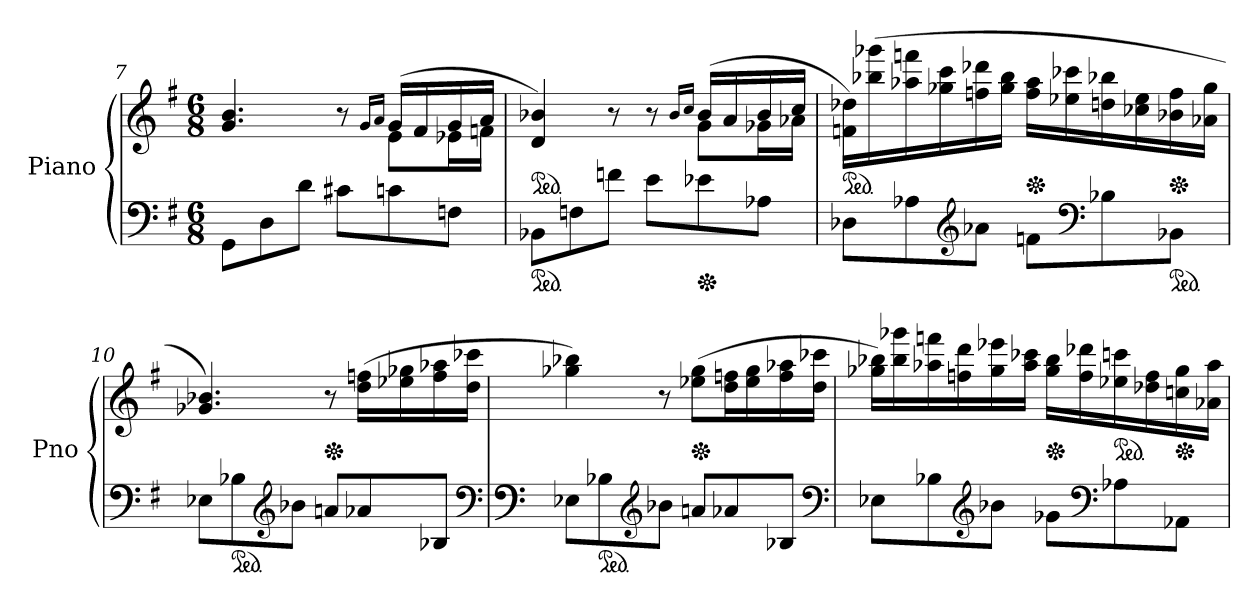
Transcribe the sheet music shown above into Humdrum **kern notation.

**kern	**kern
*part1	*part1
*staff2	*staff1
*I"Piano	*
*I'Pno	*
*clefF4	*clefG2
*k[f#]	*k[f#]
*G:	*G:
*M6/8	*M6/8
=7	=7
*	*^
8GG\L	4.g/ 4.b/	2ryy
8D\	.	.
8d\J	.	.
8c#X\L	8r	.
.	16qg/LL	.
.	16qa/JJ	.
8cn\	(16g/LL	8e\L
.	16f#/	.
8Fn\J	16g/	16e-X\L
.	16a/JJ	16fn\JJ
!!LO:LB:g=z	!!
=8	=8	=8
*ped	*	*
*	*ped	*
8BB-X\L	4d/ 4b-X/)	2ryy
8Fn\	.	.
8fn\J	8r	.
8e\L	8r	.
.	16qb-/LL	.
.	16qcc/JJ	.
*Xped	*	*
8e-X\	(16b-/LL	8g\L
.	16a/	.
8A-X\J	16b-/	16g-X\L
.	16cc/JJ	16a-X\JJ
*	*v	*v
=9	=9
*	*ped
8D-X\L	16fn\ 16dd-X\LL)
.	(16bb-X\ 16ggg-X\
8A-X\	16aa-X\ 16fffn\
.	16gg-X\ 16ccc\
*clefG2	*
8a-X\J	16ffn\ 16ddd-X\
.	16gg-\ 16bb-\JJ
*	*Xped
8fn\L	16ff\ 16aa-\LL
.	16ee-X\ 16ccc-X\
*clefF4	*
8B-X\	16ddn\ 16bb-X\
.	16cc-X\ 16ee-\
*ped	*
*	*Xped
8BB-X\J	16b-X\ 16ff\
.	16a-X\ 16gg-\JJ
=10	=10
8E-X\L	4.g-X/ 4.b-X/)
*ped	*
8B-X\	.
*clefG2	*
8b-X\J	.
*	*Xped
8an/L	8r
8a-X/	(16dd\ 16ffn\LL
.	16ee-X\ 16gg-X\
8B-X/J	16ff\ 16aa-X\
.	16dd\ 16ccc-X\JJ
*clefF4	*
!!LO:LB:g=z
=11	=11
*clefF4	*
8E-X\L	4gg-X\ 4bb-X\)
*ped	*
8B-X\	.
*clefG2	*
8b-X\J	8r
*	*Xped
8an/L	(8ee-X\ 8gg-\L
8a-X/	16dd\ 16ffn\L
.	16ee-\ 16gg-\
8B-X/J	16ff\ 16aa-X\
.	16dd\ 16ccc-X\JJ
*clefF4	*
=12	=12
8E-X\L	16gg-X\ 16bb-X\LL)
.	16bb-\ 16ggg-X\
8B-X\	16aa-X\ 16fffn\
.	16ffn\ 16ddd\
*clefG2	*
8b-X\J	16gg-\ 16eee-X\
.	16aa-\ 16ccc-X\JJ
*	*Xped
8g-X\L	16gg-\ 16bb-\LL
.	16ff\ 16ddd-X\
*clefF4	*
*	*ped
8A-X\	16ee-X\ 16cccn\
.	16dd-X\ 16ff\
*	*Xped
8AA-X\J	16ccn\ 16gg-\
.	16a-X\ 16aa-\JJ
=	=
*-	*-
